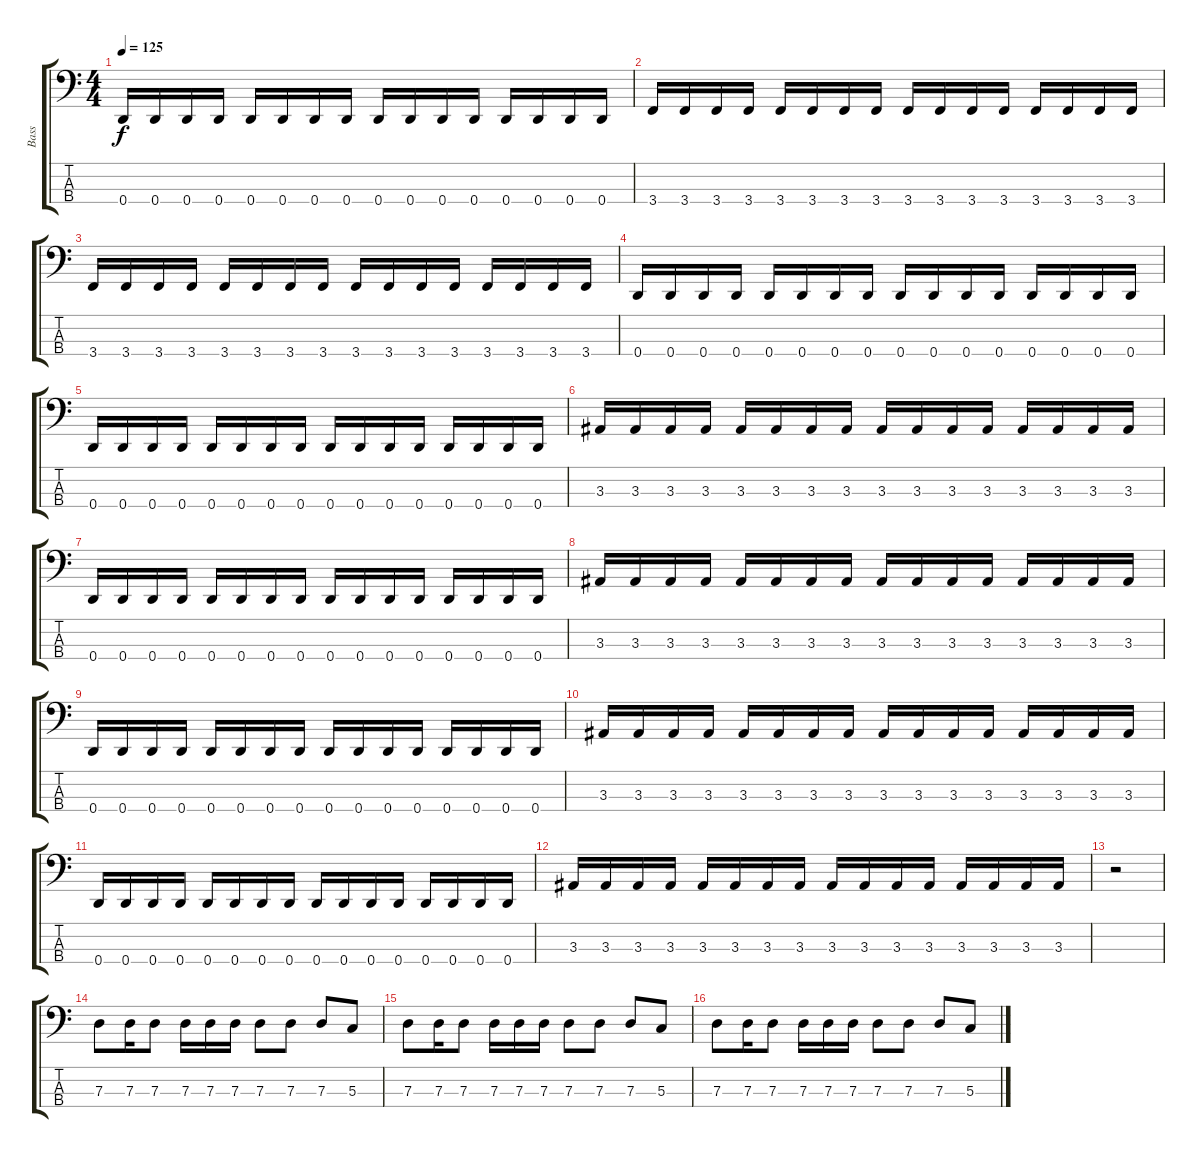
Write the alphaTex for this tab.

\track ("Bass" "Bass") {instrument electricbasspick}
\staff {score tabs}
\tuning (F2 C2 G1 D1) {hide}
\ts (4 4)
\tempo 125
\clef f4
\ks c
0.4.16{dy f} 0.4.16 0.4.16 0.4.16 0.4.16 0.4.16 0.4.16 0.4.16 0.4.16 0.4.16 0.4.16 0.4.16 0.4.16 0.4.16 0.4.16 0.4.16 |
3.4.16 3.4.16 3.4.16 3.4.16 3.4.16 3.4.16 3.4.16 3.4.16 3.4.16 3.4.16 3.4.16 3.4.16 3.4.16 3.4.16 3.4.16 3.4.16 |
3.4.16 3.4.16 3.4.16 3.4.16 3.4.16 3.4.16 3.4.16 3.4.16 3.4.16 3.4.16 3.4.16 3.4.16 3.4.16 3.4.16 3.4.16 3.4.16 |
0.4.16 0.4.16 0.4.16 0.4.16 0.4.16 0.4.16 0.4.16 0.4.16 0.4.16 0.4.16 0.4.16 0.4.16 0.4.16 0.4.16 0.4.16 0.4.16 |
0.4.16 0.4.16 0.4.16 0.4.16 0.4.16 0.4.16 0.4.16 0.4.16 0.4.16 0.4.16 0.4.16 0.4.16 0.4.16 0.4.16 0.4.16 0.4.16 |
3.3.16 3.3.16 3.3.16 3.3.16 3.3.16 3.3.16 3.3.16 3.3.16 3.3.16 3.3.16 3.3.16 3.3.16 3.3.16 3.3.16 3.3.16 3.3.16 |
0.4.16 0.4.16 0.4.16 0.4.16 0.4.16 0.4.16 0.4.16 0.4.16 0.4.16 0.4.16 0.4.16 0.4.16 0.4.16 0.4.16 0.4.16 0.4.16 |
3.3.16 3.3.16 3.3.16 3.3.16 3.3.16 3.3.16 3.3.16 3.3.16 3.3.16 3.3.16 3.3.16 3.3.16 3.3.16 3.3.16 3.3.16 3.3.16 |
0.4.16 0.4.16 0.4.16 0.4.16 0.4.16 0.4.16 0.4.16 0.4.16 0.4.16 0.4.16 0.4.16 0.4.16 0.4.16 0.4.16 0.4.16 0.4.16 |
3.3.16 3.3.16 3.3.16 3.3.16 3.3.16 3.3.16 3.3.16 3.3.16 3.3.16 3.3.16 3.3.16 3.3.16 3.3.16 3.3.16 3.3.16 3.3.16 |
0.4.16 0.4.16 0.4.16 0.4.16 0.4.16 0.4.16 0.4.16 0.4.16 0.4.16 0.4.16 0.4.16 0.4.16 0.4.16 0.4.16 0.4.16 0.4.16 |
3.3.16 3.3.16 3.3.16 3.3.16 3.3.16 3.3.16 3.3.16 3.3.16 3.3.16 3.3.16 3.3.16 3.3.16 3.3.16 3.3.16 3.3.16 3.3.16 |
r.2 |
7.3.8 7.3.16 7.3.8 7.3.16 7.3.16 7.3.16 7.3.8 7.3.8 7.3.8 5.3.8 |
7.3.8 7.3.16 7.3.8 7.3.16 7.3.16 7.3.16 7.3.8 7.3.8 7.3.8 5.3.8 |
7.3.8 7.3.16 7.3.8 7.3.16 7.3.16 7.3.16 7.3.8 7.3.8 7.3.8 5.3.8
